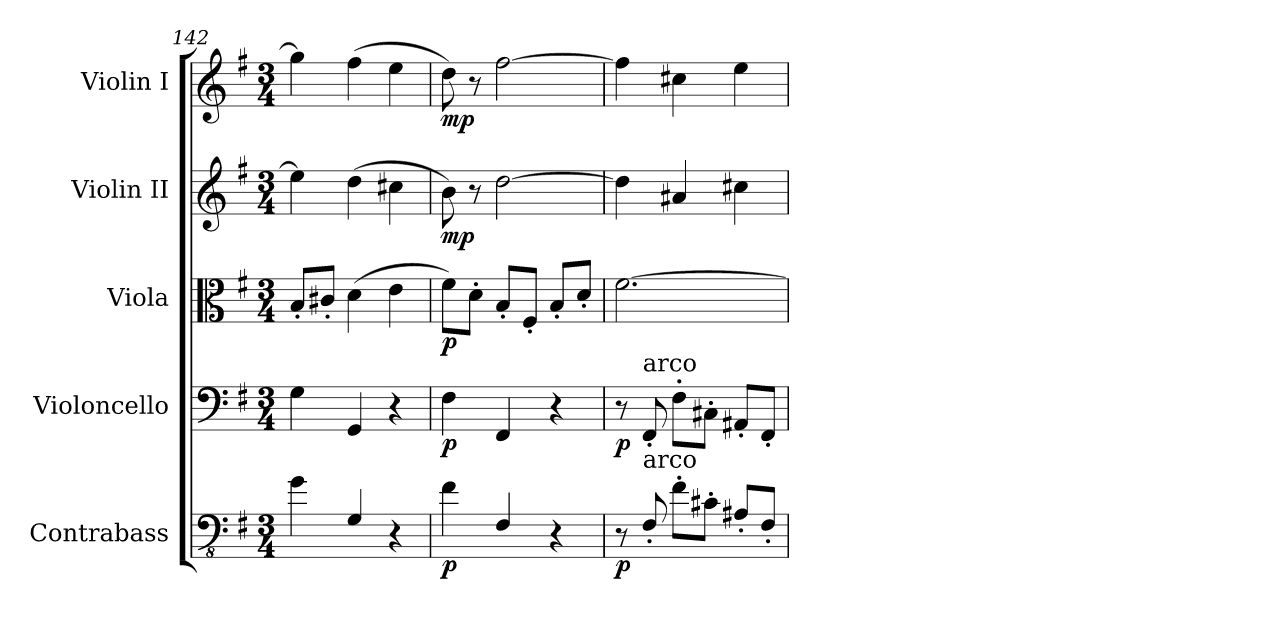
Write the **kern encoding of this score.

**kern	**dynam	**kern	**dynam	**kern	**dynam	**kern	**dynam	**kern	**dynam
*part5	*part5	*part4	*part4	*part3	*part3	*part2	*part2	*part1	*part1
*staff5	*staff5	*staff4	*staff4	*staff3	*staff3	*staff2	*staff2	*staff1	*staff1
*I"Contrabass	*	*I"Violoncello	*	*I"Viola	*	*I"Violin II	*	*I"Violin I	*
*I'Cb	*	*I'Vc	*	*I'Vla	*	*I'Vln	*	*I'Vln	*
!!LO:LB:g=z
*clefFv4	*	*clefF4	*	*clefC3	*	*clefG2	*	*clefG2	*
*ITrd7c12	*	*	*	*	*	*	*	*	*
*k[f#]	*	*k[f#]	*	*k[f#]	*	*k[f#]	*	*k[f#]	*
*M3/4	*	*M3/4	*	*M3/4	*	*M3/4	*	*M3/4	*
=142	=142	=142	=142	=142	=142	=142	=142	=142	=142
4GG\	.	4G\	.	8B'/L	.	4ee\]	.	4gg\]	.
.	.	.	.	8c#X'/J	.	.	.	.	.
4GGG/	.	4GG/	.	(4d\	.	(4dd\	.	(4ff#\	.
4r	.	4r	.	4e\	.	4cc#X\	.	4ee\	.
=143	=143	=143	=143	=143	=143	=143	=143	=143	=143
!	!LO:DY:b	!	!LO:DY:b	!	!LO:DY:b	!	!LO:DY:b	!	!LO:DY:b
4FF#\	p	4F#\	p	8f#\L)	p	8b\)	mp	8dd\)	mp
.	.	.	.	8d'\J	.	8r	.	8r	.
4FFF#/	.	4FF#/	.	8B'/L	.	[2dd\	.	[2ff#\	.
.	.	.	.	8F#'/J	.	.	.	.	.
4r	.	4r	.	8B'/L	.	.	.	.	.
.	.	.	.	8d'/J	.	.	.	.	.
=144	=144	=144	=144	=144	=144	=144	=144	=144	=144
!	!LO:DY:b	!	!LO:DY:b	!	!	!	!	!	!
8r	p	8r	p	[2.f#\	.	4dd\]	.	4ff#\]	.
!	!	!LO:TX:a:t=arco	!	!	!	!	!	!	!
!LO:TX:a:t=arco	!	!	!	!	!	!	!	!	!
8FFF#'/	.	8FF#'/	.	.	.	.	.	.	.
8FF#'\L	.	8F#'\L	.	.	.	4a#X/	.	4cc#X\	.
8CC#X'\J	.	8C#X'\J	.	.	.	.	.	.	.
8AAA#X'/L	.	8AA#X'/L	.	.	.	4cc#X\	.	4ee\	.
8FFF#'/J	.	8FF#'/J	.	.	.	.	.	.	.
=	=	=	=	=	=	=	=	=	=
*-	*-	*-	*-	*-	*-	*-	*-	*-	*-
